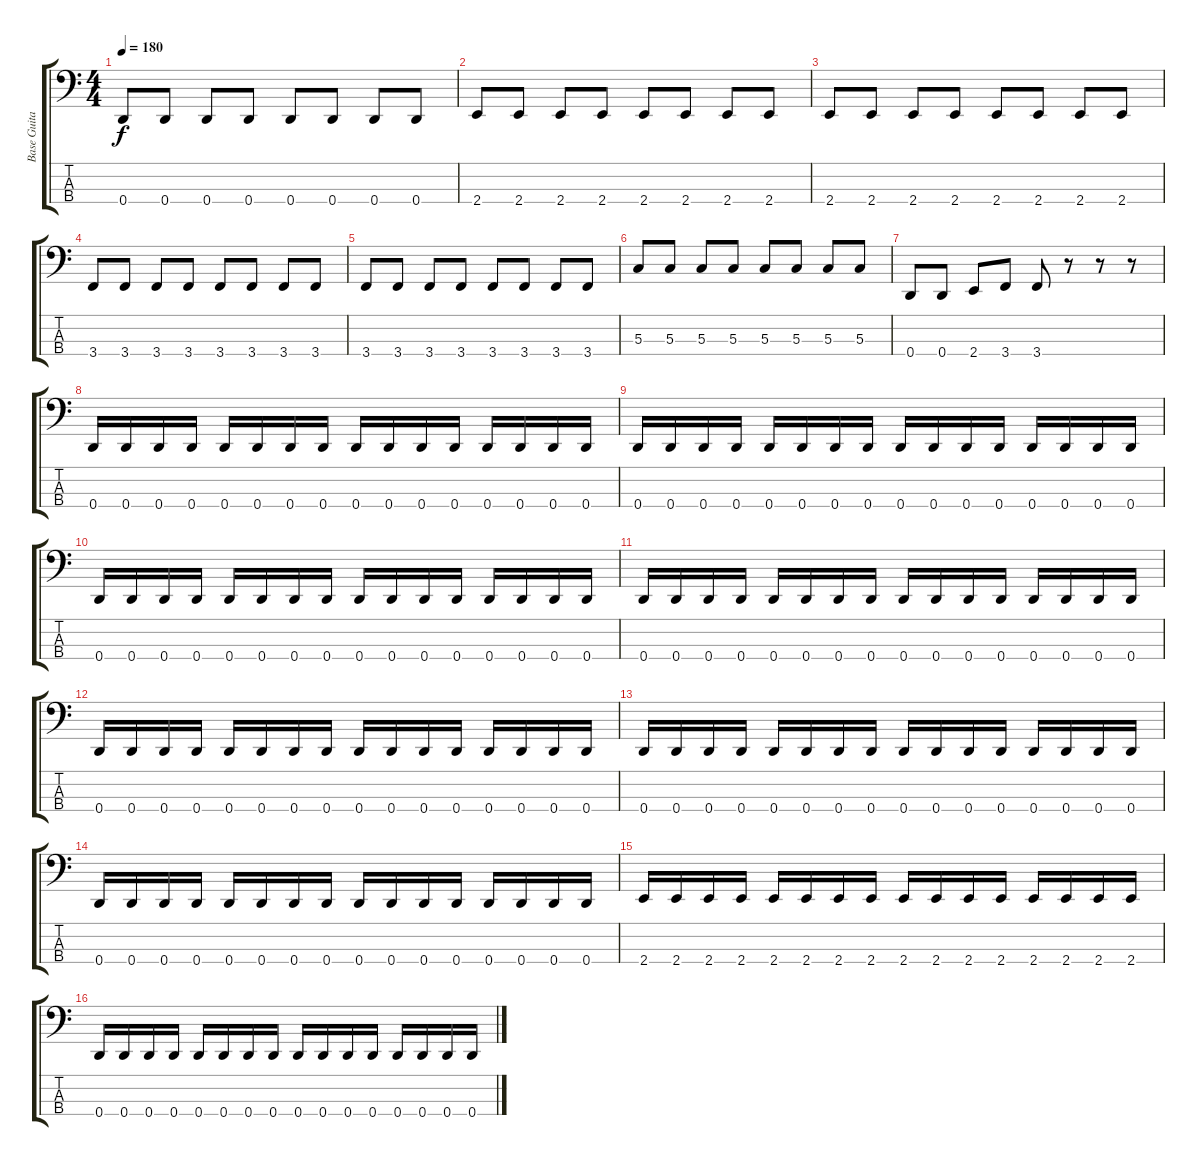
\track ("Base Guitar" "Base Guita") {instrument electricbassfinger}
\staff {score tabs}
\tuning (F2 C2 G1 D1) {hide}
\ts (4 4)
\tempo 180
\clef f4
\ks c
0.4.8{dy f} 0.4.8 0.4.8 0.4.8 0.4.8 0.4.8 0.4.8 0.4.8 |
2.4.8 2.4.8 2.4.8 2.4.8 2.4.8 2.4.8 2.4.8 2.4.8 |
2.4.8 2.4.8 2.4.8 2.4.8 2.4.8 2.4.8 2.4.8 2.4.8 |
3.4.8 3.4.8 3.4.8 3.4.8 3.4.8 3.4.8 3.4.8 3.4.8 |
3.4.8 3.4.8 3.4.8 3.4.8 3.4.8 3.4.8 3.4.8 3.4.8 |
5.3.8 5.3.8 5.3.8 5.3.8 5.3.8 5.3.8 5.3.8 5.3.8 |
0.4.8 0.4.8 2.4.8 3.4.8 3.4.8 r.8 r.8 r.8 |
0.4.16 0.4.16 0.4.16 0.4.16 0.4.16 0.4.16 0.4.16 0.4.16 0.4.16 0.4.16 0.4.16 0.4.16 0.4.16 0.4.16 0.4.16 0.4.16 |
0.4.16 0.4.16 0.4.16 0.4.16 0.4.16 0.4.16 0.4.16 0.4.16 0.4.16 0.4.16 0.4.16 0.4.16 0.4.16 0.4.16 0.4.16 0.4.16 |
0.4.16 0.4.16 0.4.16 0.4.16 0.4.16 0.4.16 0.4.16 0.4.16 0.4.16 0.4.16 0.4.16 0.4.16 0.4.16 0.4.16 0.4.16 0.4.16 |
0.4.16 0.4.16 0.4.16 0.4.16 0.4.16 0.4.16 0.4.16 0.4.16 0.4.16 0.4.16 0.4.16 0.4.16 0.4.16 0.4.16 0.4.16 0.4.16 |
0.4.16 0.4.16 0.4.16 0.4.16 0.4.16 0.4.16 0.4.16 0.4.16 0.4.16 0.4.16 0.4.16 0.4.16 0.4.16 0.4.16 0.4.16 0.4.16 |
0.4.16 0.4.16 0.4.16 0.4.16 0.4.16 0.4.16 0.4.16 0.4.16 0.4.16 0.4.16 0.4.16 0.4.16 0.4.16 0.4.16 0.4.16 0.4.16 |
0.4.16 0.4.16 0.4.16 0.4.16 0.4.16 0.4.16 0.4.16 0.4.16 0.4.16 0.4.16 0.4.16 0.4.16 0.4.16 0.4.16 0.4.16 0.4.16 |
2.4.16 2.4.16 2.4.16 2.4.16 2.4.16 2.4.16 2.4.16 2.4.16 2.4.16 2.4.16 2.4.16 2.4.16 2.4.16 2.4.16 2.4.16 2.4.16 |
0.4.16 0.4.16 0.4.16 0.4.16 0.4.16 0.4.16 0.4.16 0.4.16 0.4.16 0.4.16 0.4.16 0.4.16 0.4.16 0.4.16 0.4.16 0.4.16
